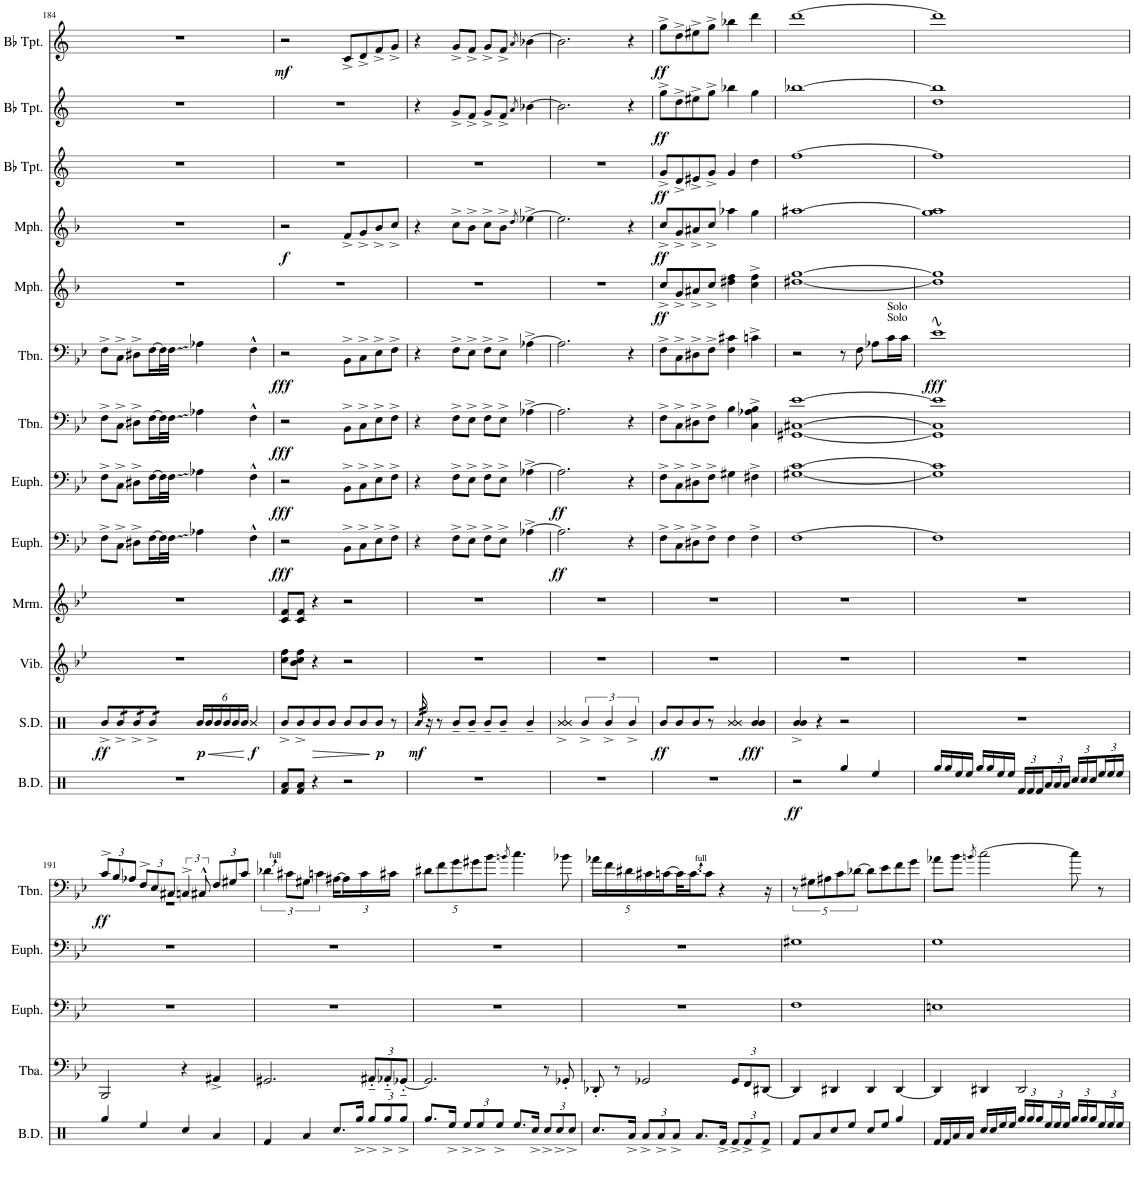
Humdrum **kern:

**kern	**kern	**kern	**kern	**dynam	**kern	**dynam	**kern	**dynam	**kern	**dynam	**kern	**dynam	**kern	**dynam	**kern	**dynam	**kern	**dynam	**kern	**dynam
*part12	*part11	*part10	*part9	*part9	*part8	*part8	*part7	*part7	*part6	*part6	*part5	*part5	*part4	*part4	*part3	*part3	*part2	*part2	*part1	*part1
*staff12	*staff11	*staff10	*staff9	*staff9	*staff8	*staff8	*staff7	*staff7	*staff6	*staff6	*staff5	*staff5	*staff4	*staff4	*staff3	*staff3	*staff2	*staff2	*staff1	*staff1
*I"Vibraphone	*I"Marimba	*I"Tuba 1	*I"Euphonium	*	*I"Euphonium 1	*	*I"Trombone 2	*	*I"Trombone 1	*	*I"Mellophone 2	*	*I"Mellophone 1	*	*I"Bb Trumpet 3	*	*I"Bb Trumpet 2	*	*I"Bb Trumpet 1	*
*I'Vib.	*I'Mrm.	*I'Tba.	*I'Euph.	*	*I'Euph.	*	*I'Tbn.	*	*I'Tbn.	*	*I'Mph.	*	*I'Mph.	*	*I'Bb Tpt.	*	*I'Bb Tpt.	*	*I'Bb Tpt.	*
!!LO:PB:g=z
*clefG2	*clefG2	*clefF4	*clefF4	*	*clefF4	*	*clefF4	*	*clefF4	*	*clefG2	*	*clefG2	*	*clefG2	*	*clefG2	*	*clefG2	*
*	*	*	*	*	*	*	*	*	*	*	*Trd4c7	*	*Trd4c7	*	*Trd1c2	*	*Trd1c2	*	*Trd1c2	*
*k[b-e-]	*k[b-e-]	*k[b-e-]	*k[b-e-]	*	*k[b-e-]	*	*k[b-e-]	*	*k[b-e-]	*	*k[b-]	*	*k[b-]	*	*k[]	*	*k[]	*	*k[]	*
*M4/4	*M4/4	*M4/4	*M4/4	*	*M4/4	*	*M4/4	*	*M4/4	*	*M4/4	*	*M4/4	*	*M4/4	*	*M4/4	*	*M4/4	*
=184	=184	=184	=184	=184	=184	=184	=184	=184	=184	=184	=184	=184	=184	=184	=184	=184	=184	=184	=184	=184
1r	1r	1r	8F^\L	.	8F^\L	.	8F^\L	.	8F^\L	.	1r	.	1r	.	1r	.	1r	.	1r	.
.	.	.	8C^\J	.	8C^\J	.	8C^\J	.	8C^\J	.	.	.	.	.	.	.	.	.	.	.
.	.	.	8D#X^\L	.	8D#X^\L	.	8D#X^\L	.	8D#X^\L	.	.	.	.	.	.	.	.	.	.	.
.	.	.	[16F\L	.	[16F\L	.	[16F\L	.	[16F\L	.	.	.	.	.	.	.	.	.	.	.
.	.	.	32F\L]	.	32F\L]	.	32F\L]	.	32F\L]	.	.	.	.	.	.	.	.	.	.	.
.	.	.	32F\JJJ	.	32F\JJJ	.	32F\JJJ	.	32F\JJJ	.	.	.	.	.	.	.	.	.	.	.
.	.	.	4A-X\	.	4A-X\	.	4A-X\	.	4A-X\	.	.	.	.	.	.	.	.	.	.	.
.	.	.	4F^^\	.	4F^^\	.	4F^^\	.	4F^^\	.	.	.	.	.	.	.	.	.	.	.
=185	=185	=185	=185	=185	=185	=185	=185	=185	=185	=185	=185	=185	=185	=185	=185	=185	=185	=185	=185	=185
!	!	!	!	!LO:DY:b	!	!LO:DY:b	!	!LO:DY:b	!	!LO:DY:b	!	!	!	!LO:DY:b	!	!	!	!	!	!LO:DY:b
8cc\ 8ff\L	8c/ 8f/L	1r	2r	fff	2r	fff	2r	fff	2r	fff	1r	.	2r	f	1r	.	1r	.	2r	mf
8b-\ 8cc\ 8ff\J	8c/ 8f/J	.	.	.	.	.	.	.	.	.	.	.	.	.	.	.	.	.	.	.
4r	4r	.	.	.	.	.	.	.	.	.	.	.	.	.	.	.	.	.	.	.
2r	2r	.	8BB-^\L	.	8BB-^\L	.	8BB-^\L	.	8BB-^\L	.	.	.	8f^/L	.	.	.	.	.	8c^/L	.
.	.	.	8C^\	.	8C^\	.	8C^\	.	8C^\	.	.	.	8g^/	.	.	.	.	.	8d^/	.
.	.	.	8E-^\	.	8E-^\	.	8E-^\	.	8E-^\	.	.	.	8b-^/	.	.	.	.	.	8f^/	.
.	.	.	8F^\J	.	8F^\J	.	8F^\J	.	8F^\J	.	.	.	8cc^/J	.	.	.	.	.	8g^/J	.
=186	=186	=186	=186	=186	=186	=186	=186	=186	=186	=186	=186	=186	=186	=186	=186	=186	=186	=186	=186	=186
1r	1r	1r	4r	.	4r	.	4r	.	4r	.	1r	.	4r	.	1r	.	4r	.	4r	.
.	.	.	8F^\L	.	8F^\L	.	8F^\L	.	8F^\L	.	.	.	8cc^\L	.	.	.	8g^/L	.	8g^/L	.
.	.	.	8E-^\J	.	8E-^\J	.	8E-^\J	.	8E-^\J	.	.	.	8b-^\J	.	.	.	8f^/J	.	8f^/J	.
.	.	.	8F^\L	.	8F^\L	.	8F^\L	.	8F^\L	.	.	.	8cc^\L	.	.	.	8g^/L	.	8g^/L	.
.	.	.	8E-^\J	.	8E-^\J	.	8E-^\J	.	8E-^\J	.	.	.	8b-^\J	.	.	.	8f^/J	.	8f^/J	.
.	.	.	.	.	.	.	.	.	.	.	.	.	8qdd/	.	.	.	8qa/	.	8qa/	.
.	.	.	[4A-X^\	.	[4A-X^\	.	[4A-X^\	.	[4A-X^\	.	.	.	[4ee-X^\	.	.	.	[4b-X\	.	[4b-X\	.
=187	=187	=187	=187	=187	=187	=187	=187	=187	=187	=187	=187	=187	=187	=187	=187	=187	=187	=187	=187	=187
!	!	!	!	!LO:DY:b	!	!LO:DY:b	!	!	!	!	!	!	!	!	!	!	!	!	!	!
1r	1r	1r	2.A-\]	ff	2.A-\]	ff	2.A-\]	.	2.A-\]	.	1r	.	2.ee-\]	.	1r	.	2.b-\]	.	2.b-\]	.
.	.	.	4r	.	4r	.	4r	.	4r	.	.	.	4r	.	.	.	4r	.	4r	.
=188	=188	=188	=188	=188	=188	=188	=188	=188	=188	=188	=188	=188	=188	=188	=188	=188	=188	=188	=188	=188
!	!	!	!	!	!	!	!	!	!	!	!	!LO:DY:b	!	!LO:DY:b	!	!LO:DY:b	!	!LO:DY:b	!	!LO:DY:b
1r	1r	1r	8F^\L	.	8F^\L	.	8F^\L	.	8F^\L	.	8cc^/L	ff	8cc^/L	ff	8g^/L	ff	8gg^\L	ff	8gg^\L	ff
.	.	.	8C^\	.	8C^\	.	8C^\	.	8C^\	.	8g^/	.	8g^/	.	8d^/	.	8dd^\	.	8dd^\	.
.	.	.	8D#X^\	.	8D#X^\	.	8D#X^\	.	8D#X^\	.	8a#X^/	.	8a#X^/	.	8e#X^/	.	8ee#X^\	.	8ee#X^\	.
.	.	.	8F^\J	.	8F^\J	.	8F^\J	.	8F^\J	.	8cc^/J	.	8cc^/J	.	8g^/J	.	8gg^\J	.	8gg^\J	.
.	.	.	4F\	.	4G#X\	.	4B-\	.	4F\ 4c#X\	.	4dd#X\ 4ff\	.	4aa-X\	.	4g/	.	4bb-X\	.	4bb-X\	.
.	.	.	4F^\	.	4F#X^\	.	4C\^ 4A-X\^ 4B-\^	.	4cn^\	.	4cc\^ 4ff\^	.	4gg\	.	4dd\	.	4gg\	.	4ddd\	.
=189	=189	=189	=189	=189	=189	=189	=189	=189	=189	=189	=189	=189	=189	=189	=189	=189	=189	=189	=189	=189
1r	1r	1r	[1F	.	[1G#X [1c	.	[1GG#X [1C#X [1e-	.	2r	.	[1dd#X [1gg	.	[1aa#X	.	[1ff	.	[1bb-X	.	[1ddd	.
.	.	.	.	.	.	.	.	.	8r	.	.	.	.	.	.	.	.	.	.	.
.	.	.	.	.	.	.	.	.	8F\	.	.	.	.	.	.	.	.	.	.	.
.	.	.	.	.	.	.	.	.	8A-X\L	.	.	.	.	.	.	.	.	.	.	.
!	!	!	!	!	!	!	!	!	!LO:TX:a:t=Solo	!	!	!	!	!	!	!	!	!	!	!
!	!	!	!	!	!	!	!	!	!LO:TX:a:t=Solo	!	!	!	!	!	!	!	!	!	!	!
.	.	.	.	.	.	.	.	.	16c\L	.	.	.	.	.	.	.	.	.	.	.
.	.	.	.	.	.	.	.	.	16c\JJ	.	.	.	.	.	.	.	.	.	.	.
=190	=190	=190	=190	=190	=190	=190	=190	=190	=190	=190	=190	=190	=190	=190	=190	=190	=190	=190	=190	=190
!	!	!	!	!	!	!	!	!	!	!LO:DY:b	!	!	!	!	!	!	!	!	!	!
1r	1r	1r	1F]	.	1G#] 1c]	.	1GG#] 1C#] 1e-]	.	1e-	fff	1dd#] 1gg]	.	1gg 1aa#]	.	1ff]	.	1dd 1bb-]	.	1ddd]	.
!!LO:LB:g=z
=191	=191	=191	=191	=191	=191	=191	=191	=191	=191	=191	=191	=191	=191	=191	=191	=191	=191	=191	=191	=191
*	*	*	*	*	*	*	*	*	*Xbrackettup	*	*	*	*	*	*	*	*	*	*	*
*	*	*	*	*	*	*	*	*	*^	*	*	*	*	*	*	*	*	*	*	*
!	!	!	!	!	!	!	!	!	!	!	!LO:DY:b	!	!	!	!	!	!	!	!	!	!
1r	1r	2BBB-/	1r	.	1r	.	1r	.	12c^/L	1r	ff	1r	.	1r	.	1r	.	1r	.	1r	.
.	.	.	.	.	.	.	.	.	12B-/	.	.	.	.	.	.	.	.	.	.	.	.
.	.	.	.	.	.	.	.	.	12A-X/J	.	.	.	.	.	.	.	.	.	.	.	.
.	.	.	.	.	.	.	.	.	12F^/L	.	.	.	.	.	.	.	.	.	.	.	.
.	.	.	.	.	.	.	.	.	12E-/	.	.	.	.	.	.	.	.	.	.	.	.
.	.	.	.	.	.	.	.	.	12C#X/J	.	.	.	.	.	.	.	.	.	.	.	.
*	*	*	*	*	*	*	*	*	*brackettup	*	*	*	*	*	*	*	*	*	*	*	*
.	.	4r	.	.	.	.	.	.	6Cn^/	.	.	.	.	.	.	.	.	.	.	.	.
.	.	.	.	.	.	.	.	.	12C#X^^/	.	.	.	.	.	.	.	.	.	.	.	.
*	*	*	*	*	*	*	*	*	*Xbrackettup	*	*	*	*	*	*	*	*	*	*	*	*
.	.	4AA#X^/	.	.	.	.	.	.	12F/L	.	.	.	.	.	.	.	.	.	.	.	.
.	.	.	.	.	.	.	.	.	12G#X/	.	.	.	.	.	.	.	.	.	.	.	.
.	.	.	.	.	.	.	.	.	12c/J	.	.	.	.	.	.	.	.	.	.	.	.
*	*	*	*	*	*	*	*	*	*v	*v	*	*	*	*	*	*	*	*	*	*	*
=192	=192	=192	=192	=192	=192	=192	=192	=192	=192	=192	=192	=192	=192	=192	=192	=192	=192	=192	=192	=192
*	*	*	*	*	*	*	*	*	*brackettup	*	*	*	*	*	*	*	*	*	*	*
1r	1r	2.GG#X/	1r	.	1r	.	1r	.	6d-X\	.	1r	.	1r	.	1r	.	1r	.	1r	.
.	.	.	.	.	.	.	.	.	12c#X\L	.	.	.	.	.	.	.	.	.	.	.
.	.	.	.	.	.	.	.	.	12G#X\J	.	.	.	.	.	.	.	.	.	.	.
.	.	.	.	.	.	.	.	.	6cn\	.	.	.	.	.	.	.	.	.	.	.
.	.	.	.	.	.	.	.	.	[16A#X\LL	.	.	.	.	.	.	.	.	.	.	.
*	*	*	*	*	*	*	*	*	*Xbrackettup	*	*	*	*	*	*	*	*	*	*	*
.	.	.	.	.	.	.	.	.	48%7A#\]	.	.	.	.	.	.	.	.	.	.	.
.	.	.	.	.	.	.	.	.	48%7c\	.	.	.	.	.	.	.	.	.	.	.
*	*	*Xbrackettup	*	*	*	*	*	*	*	*	*	*	*	*	*	*	*	*	*	*
.	.	12AA#X'~/L	.	.	.	.	.	.	.	.	.	.	.	.	.	.	.	.	.	.
.	.	12AA-X'~/	.	.	.	.	.	.	.	.	.	.	.	.	.	.	.	.	.	.
.	.	.	.	.	.	.	.	.	48%7c#X\JJ	.	.	.	.	.	.	.	.	.	.	.
.	.	[12GG-X'~/J	.	.	.	.	.	.	.	.	.	.	.	.	.	.	.	.	.	.
=193	=193	=193	=193	=193	=193	=193	=193	=193	=193	=193	=193	=193	=193	=193	=193	=193	=193	=193	=193	=193
1r	1r	2.GG-/]	1r	.	1r	.	1r	.	10d#X\L	.	1r	.	1r	.	1r	.	1r	.	1r	.
.	.	.	.	.	.	.	.	.	10f\	.	.	.	.	.	.	.	.	.	.	.
.	.	.	.	.	.	.	.	.	10g\	.	.	.	.	.	.	.	.	.	.	.
.	.	.	.	.	.	.	.	.	10g#X\	.	.	.	.	.	.	.	.	.	.	.
.	.	.	.	.	.	.	.	.	10b-\J	.	.	.	.	.	.	.	.	.	.	.
.	.	.	.	.	.	.	.	.	8qbn/	.	.	.	.	.	.	.	.	.	.	.
.	.	.	.	.	.	.	.	.	4.cc\	.	.	.	.	.	.	.	.	.	.	.
.	.	8r	.	.	.	.	.	.	.	.	.	.	.	.	.	.	.	.	.	.
.	.	8GG-X'/	.	.	.	.	.	.	8b-X\	.	.	.	.	.	.	.	.	.	.	.
=194	=194	=194	=194	=194	=194	=194	=194	=194	=194	=194	=194	=194	=194	=194	=194	=194	=194	=194	=194	=194
1r	1r	8DD-X'/	1r	.	1r	.	1r	.	80%7a-X\LL	.	1r	.	1r	.	1r	.	1r	.	1r	.
.	.	.	.	.	.	.	.	.	80%7f\	.	.	.	.	.	.	.	.	.	.	.
.	.	8r	.	.	.	.	.	.	.	.	.	.	.	.	.	.	.	.	.	.
.	.	.	.	.	.	.	.	.	80%7d#X\	.	.	.	.	.	.	.	.	.	.	.
.	.	2GG-X/	.	.	.	.	.	.	.	.	.	.	.	.	.	.	.	.	.	.
.	.	.	.	.	.	.	.	.	80%7c#X\	.	.	.	.	.	.	.	.	.	.	.
.	.	.	.	.	.	.	.	.	[80%7cn\	.	.	.	.	.	.	.	.	.	.	.
.	.	.	.	.	.	.	.	.	32c\K]	.	.	.	.	.	.	.	.	.	.	.
.	.	.	.	.	.	.	.	.	16.c\J	.	.	.	.	.	.	.	.	.	.	.
.	.	.	.	.	.	.	.	.	8c\J	.	.	.	.	.	.	.	.	.	.	.
.	.	.	.	.	.	.	.	.	4r	.	.	.	.	.	.	.	.	.	.	.
.	.	12GG-/L	.	.	.	.	.	.	.	.	.	.	.	.	.	.	.	.	.	.
.	.	12FF/	.	.	.	.	.	.	.	.	.	.	.	.	.	.	.	.	.	.
.	.	[12DD#X/J	.	.	.	.	.	.	.	.	.	.	.	.	.	.	.	.	.	.
.	.	.	.	.	.	.	.	.	16r	.	.	.	.	.	.	.	.	.	.	.
=195	=195	=195	=195	=195	=195	=195	=195	=195	=195	=195	=195	=195	=195	=195	=195	=195	=195	=195	=195	=195
*	*	*	*	*	*	*	*	*	*brackettup	*	*	*	*	*	*	*	*	*	*	*
1r	1r	4DD#/]	1F	.	1G#X	.	1r	.	10r	.	1r	.	1r	.	1r	.	1r	.	1r	.
.	.	.	.	.	.	.	.	.	10G#X\L	.	.	.	.	.	.	.	.	.	.	.
.	.	.	.	.	.	.	.	.	10A#X\	.	.	.	.	.	.	.	.	.	.	.
.	.	4DD#X/	.	.	.	.	.	.	.	.	.	.	.	.	.	.	.	.	.	.
.	.	.	.	.	.	.	.	.	10c\	.	.	.	.	.	.	.	.	.	.	.
.	.	.	.	.	.	.	.	.	[10d-X\J	.	.	.	.	.	.	.	.	.	.	.
.	.	4DD#/	.	.	.	.	.	.	8d-\L]	.	.	.	.	.	.	.	.	.	.	.
.	.	.	.	.	.	.	.	.	8e-\	.	.	.	.	.	.	.	.	.	.	.
.	.	[4DD#/	.	.	.	.	.	.	8f\	.	.	.	.	.	.	.	.	.	.	.
.	.	.	.	.	.	.	.	.	8g\J	.	.	.	.	.	.	.	.	.	.	.
=196	=196	=196	=196	=196	=196	=196	=196	=196	=196	=196	=196	=196	=196	=196	=196	=196	=196	=196	=196	=196
1r	1r	4DD#/]	1En	.	1G	.	1r	.	8a-X\L	.	1r	.	1r	.	1r	.	1r	.	1r	.
.	.	.	.	.	.	.	.	.	8b-\J	.	.	.	.	.	.	.	.	.	.	.
.	.	.	.	.	.	.	.	.	8qbn/	.	.	.	.	.	.	.	.	.	.	.
.	.	4DD#X/	.	.	.	.	.	.	[2cc\	.	.	.	.	.	.	.	.	.	.	.
.	.	2DD#/	.	.	.	.	.	.	.	.	.	.	.	.	.	.	.	.	.	.
.	.	.	.	.	.	.	.	.	8cc\]	.	.	.	.	.	.	.	.	.	.	.
.	.	.	.	.	.	.	.	.	8r	.	.	.	.	.	.	.	.	.	.	.
=	=	=	=	=	=	=	=	=	=	=	=	=	=	=	=	=	=	=	=	=
*-	*-	*-	*-	*-	*-	*-	*-	*-	*-	*-	*-	*-	*-	*-	*-	*-	*-	*-	*-	*-
